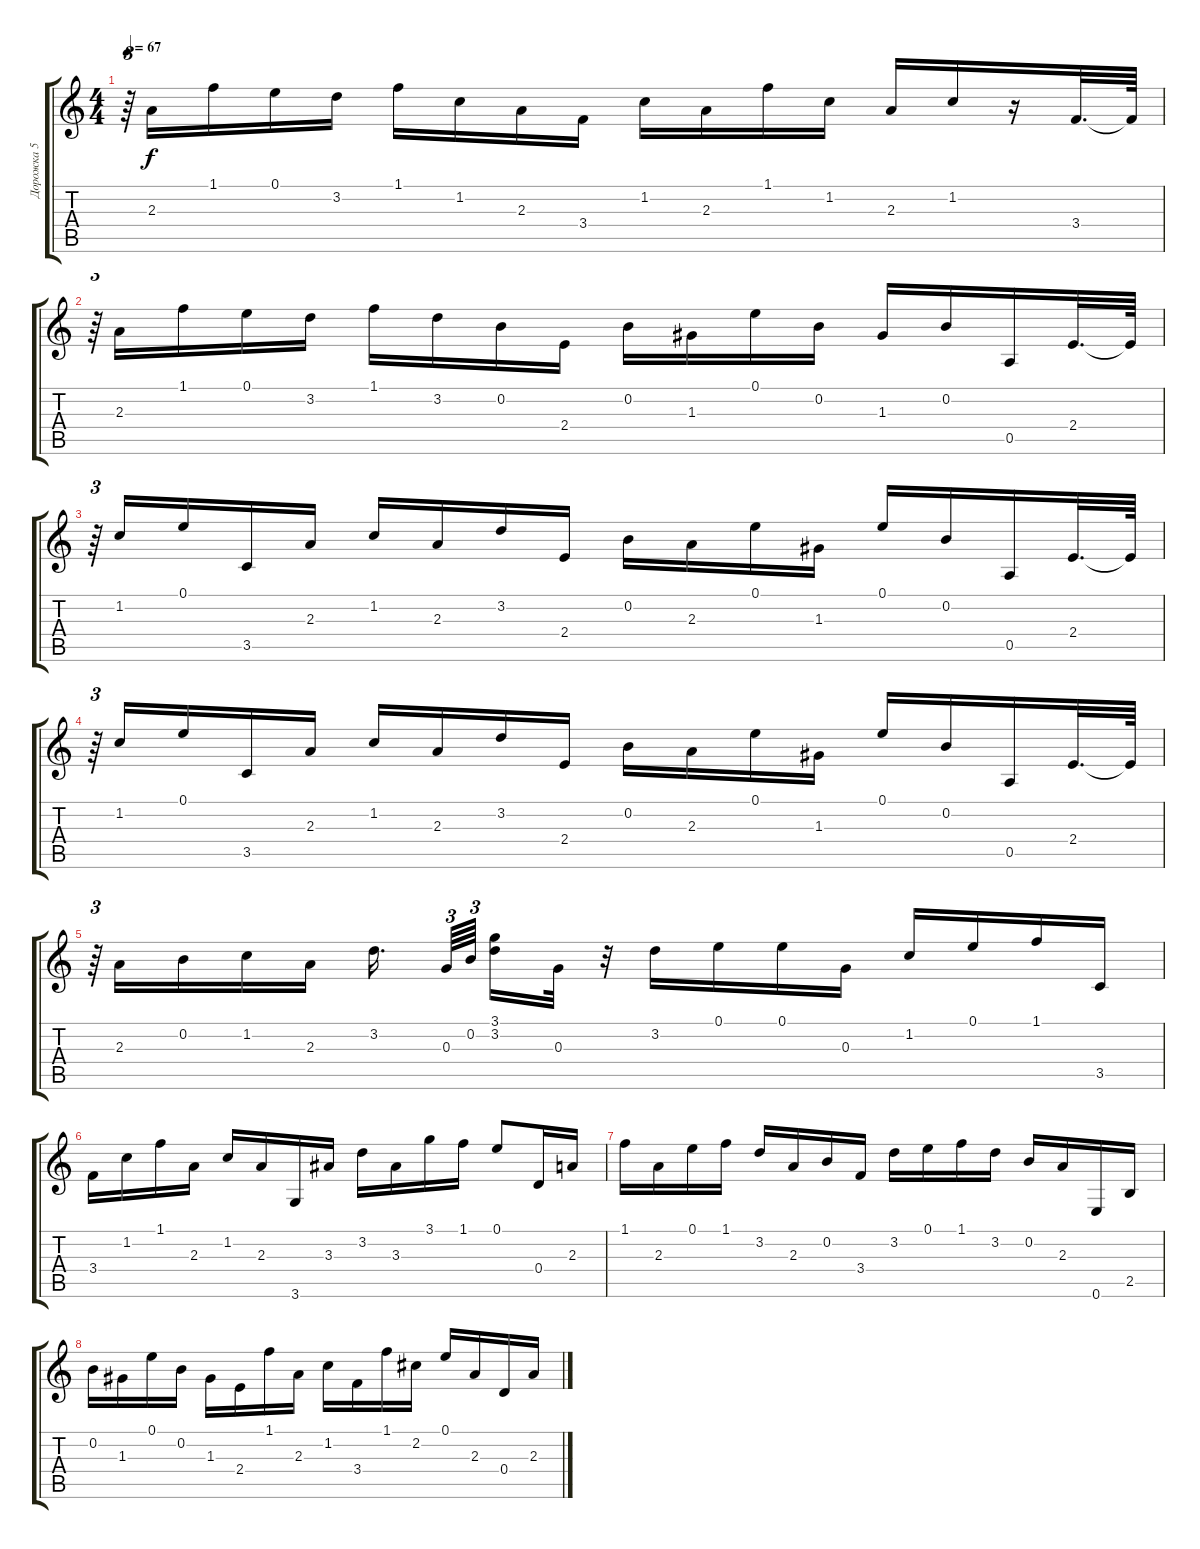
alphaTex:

\track ("Дорожка 5" "Дорожка 5") {instrument electricguitarclean}
\staff {score tabs}
\tuning (E4 B3 G3 D3 A2 E2) {hide}
\ts (4 4)
\tempo 67
\clef g2
\ks c
r.64{tu (3 2) dy f} 2.3.16 1.1.16 0.1.16 3.2.16 1.1.16 1.2.16 2.3.16 3.4.16 1.2.16 2.3.16 1.1.16 1.2.16 2.3.16 1.2.16 r.16 3.4.32{d} 3.4{t}.64 |
r.64{tu (3 2)} 2.3.16 1.1.16 0.1.16 3.2.16 1.1.16 3.2.16 0.2.16 2.4.16 0.2.16 1.3.16 0.1.16 0.2.16 1.3.16 0.2.16 0.5.16 2.4.32{d} 2.4{t}.64 |
r.64{tu (3 2)} 1.2.16 0.1.16 3.5.16 2.3.16 1.2.16 2.3.16 3.2.16 2.4.16 0.2.16 2.3.16 0.1.16 1.3.16 0.1.16 0.2.16 0.5.16 2.4.32{d} 2.4{t}.64 |
r.64{tu (3 2)} 1.2.16 0.1.16 3.5.16 2.3.16 1.2.16 2.3.16 3.2.16 2.4.16 0.2.16 2.3.16 0.1.16 1.3.16 0.1.16 0.2.16 0.5.16 2.4.32{d} 2.4{t}.64 |
r.64{tu (3 2)} 2.3.16 0.2.16 1.2.16 2.3.16 3.2.16{d beam splitsecondary} 0.3.64{tu (3 2)} 0.2.64{tu (3 2) beam splitsecondary} (3.1 3.2).16 0.3.32 r.32 3.2.16 0.1.16 0.1.16 0.3.16 1.2.16 0.1.16 1.1.16 3.5.16 |
3.4.16 1.2.16 1.1.16 2.3.16 1.2.16 2.3.16 3.6.16 3.3.16 3.2.16 3.3.16 3.1.16 1.1.16 0.1.8 0.4.16 2.3.16 |
1.1.16 2.3.16 0.1.16 1.1.16 3.2.16 2.3.16 0.2.16 3.4.16 3.2.16 0.1.16 1.1.16 3.2.16 0.2.16 2.3.16 0.6.16 2.5.16 |
0.2.16 1.3.16 0.1.16 0.2.16 1.3.16 2.4.16 1.1.16 2.3.16 1.2.16 3.4.16 1.1.16 2.2.16 0.1.16 2.3.16 0.4.16 2.3.16
